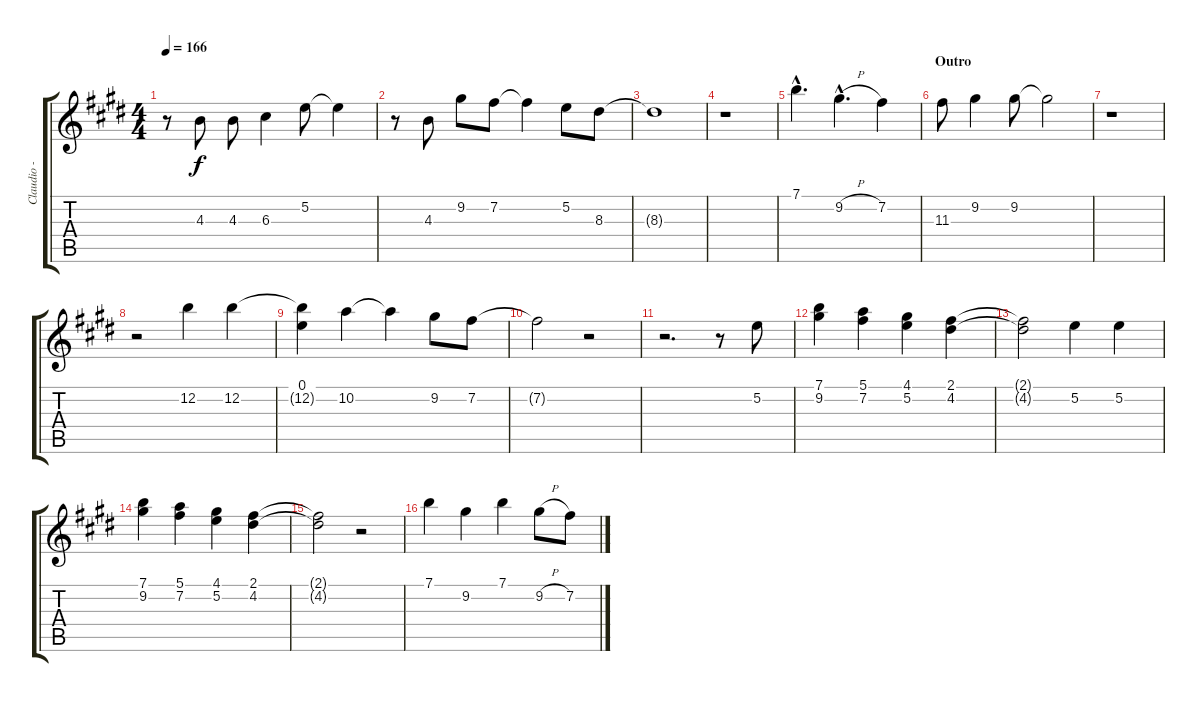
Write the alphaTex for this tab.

\track ("Claudio - Vocals" "Claudio - ") {instrument electricguitarclean}
\staff {score tabs}
\tuning (E4 B3 G3 D3 A2 E2) {hide}
\ts (4 4)
\tempo 166
\clef g2
\ks e
r.8{dy f} 4.3.8 4.3.8 6.3.4 5.2.8 5.2{t}.4 |
r.8 4.3.8 9.2.8 7.2.8 7.2{t}.4 5.2.8 8.3.8 |
8.3{t}.1 |
r.1 |
7.1{hac}.4{d} 9.2{h hac}.4{d} 7.2.4 |
\section ("" "Outro")
11.3.8 9.2.4 9.2.8 9.2{t}.2 |
r.1 |
r.2 12.2.4 12.2.4 |
(0.1 12.2{t}).4 10.2.4 10.2{t}.4 9.2.8 7.2.8 |
7.2{t}.2 r.2 |
r.2{d} r.8 5.2.8 |
(7.1 9.2).4 (5.1 7.2).4 (4.1 5.2).4 (2.1 4.2).4 |
(2.1{t} 4.2{t}).2 5.2.4 5.2.4 |
(7.1 9.2).4 (5.1 7.2).4 (4.1 5.2).4 (2.1 4.2).4 |
(2.1{t} 4.2{t}).2 r.2 |
7.1.4 9.2.4 7.1.4 9.2{h}.8 7.2{h}.8
